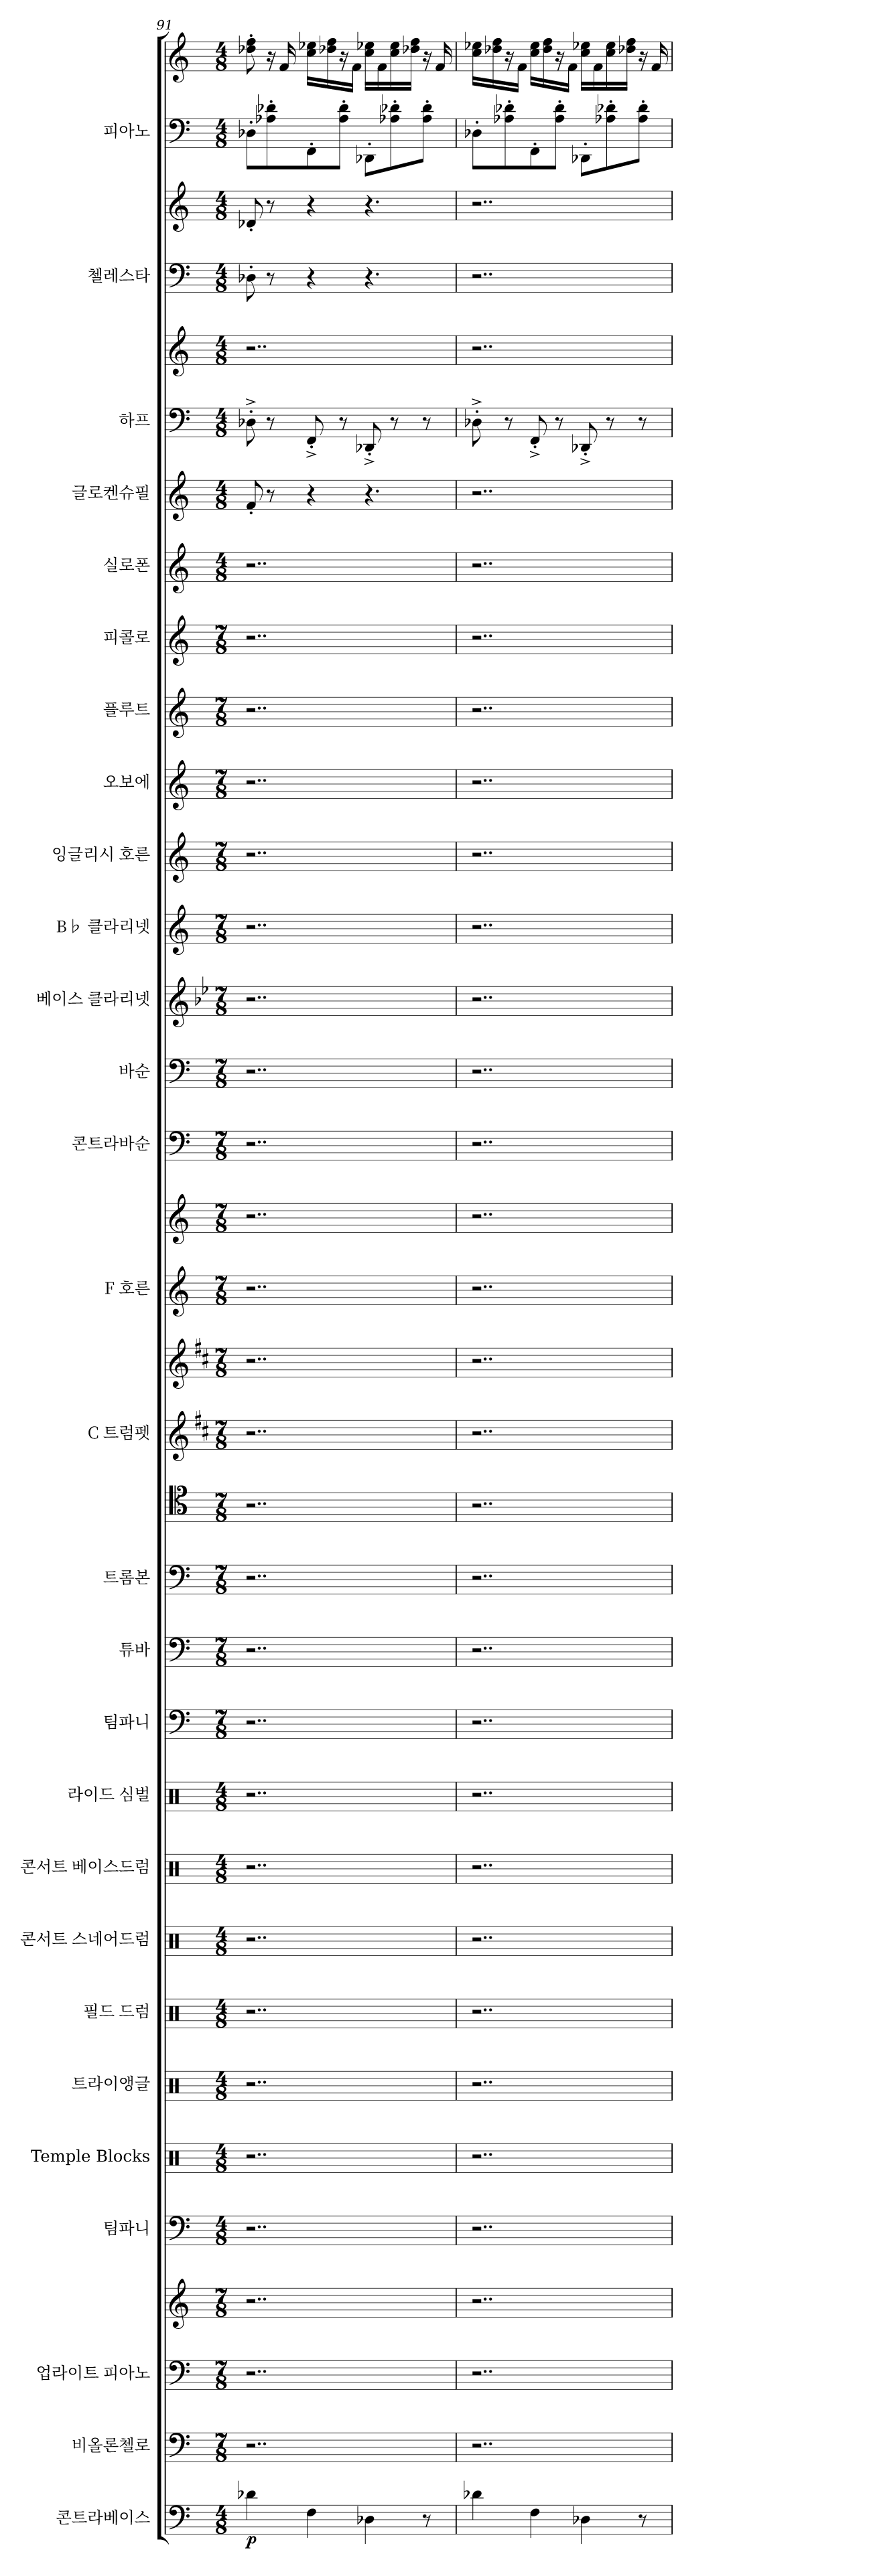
**kern	**dynam	**kern	**kern	**kern	**kern	**kern	**kern	**kern	**kern	**kern	**kern	**kern	**kern	**kern	**kern	**kern	**kern	**kern	**kern	**kern	**kern	**kern	**kern	**kern	**kern	**kern	**kern	**kern	**kern	**kern	**kern	**kern	**kern	**kern	**kern
*part28	*part28	*part27	*part26	*part26	*part25	*part24	*part23	*part22	*part21	*part20	*part19	*part18	*part17	*part16	*part16	*part15	*part15	*part14	*part14	*part13	*part12	*part11	*part10	*part9	*part8	*part7	*part6	*part5	*part4	*part3	*part3	*part2	*part2	*part1	*part1
*staff35	*staff35	*staff34	*staff33	*staff32	*staff31	*staff30	*staff29	*staff28	*staff27	*staff26	*staff25	*staff24	*staff23	*staff22	*staff21	*staff20	*staff19	*staff18	*staff17	*staff16	*staff15	*staff14	*staff13	*staff12	*staff11	*staff10	*staff9	*staff8	*staff7	*staff6	*staff5	*staff4	*staff3	*staff2	*staff1
*I"콘트라베이스	*	*I"비올론첼로	*I"업라이트 피아노	*	*I"팀파니	*I"Temple Blocks	*I"트라이앵글	*I"필드 드럼	*I"콘서트 스네어드럼	*I"콘서트 베이스드럼	*I"라이드 심벌	*I"팀파니	*I"튜바	*I"트롬본	*	*I"C 트럼펫	*	*I"F 호른	*	*I"콘트라바순	*I"바순	*I"베이스 클라리넷	*I"B♭ 클라리넷	*I"잉글리시 호른	*I"오보에	*I"플루트	*I"피콜로	*I"실로폰	*I"글로켄슈필	*I"하프	*	*I"첼레스타	*	*I"피아노	*
*	*	*	*	*	*	*I'Tmp. Bl.	*	*	*	*	*	*	*	*	*	*	*	*	*	*	*	*	*	*	*	*	*	*	*	*	*	*	*	*	*
!!LO:PB:g=z
*clefF4	*	*clefF4	*clefF4	*clefG2	*clefF4	*clefX	*clefX	*clefX	*clefX	*clefX	*clefX	*clefF4	*clefF4	*clefF4	*clefC4	*clefG2	*clefG2	*clefG2	*clefG2	*clefF4	*clefF4	*clefG2	*clefG2	*clefG2	*clefG2	*clefG2	*clefG2	*clefG2	*clefG2	*clefF4	*clefG2	*clefF4	*clefG2	*clefF4	*clefG2
*ITrd7c12	*	*	*	*	*	*	*	*	*	*	*	*	*	*	*	*ITrd1c2	*ITrd1c2	*ITrd4c7	*ITrd4c7	*ITrd7c12	*	*ITrd8c14	*ITrd1c2	*ITrd4c7	*	*	*ITrd-7c-12	*ITrd-7c-12	*ITrd-14c-24	*	*	*ITrd-7c-12	*ITrd-7c-12	*	*
*k[]	*	*k[]	*k[]	*k[]	*k[]	*k[]	*k[]	*k[]	*k[]	*k[]	*k[]	*k[]	*k[]	*k[]	*k[]	*k[]	*k[]	*k[b-]	*k[b-]	*k[]	*k[]	*k[b-e-]	*k[b-e-]	*k[b-]	*k[]	*k[]	*k[]	*k[]	*k[]	*k[]	*k[]	*k[]	*k[]	*k[]	*k[]
*M4/8+3/8	*	*M7/8	*M7/8	*M7/8	*M4/8+3/8	*M4/8+3/8	*M4/8+3/8	*M4/8+3/8	*M4/8+3/8	*M4/8+3/8	*M4/8+3/8	*M7/8	*M7/8	*M7/8	*M7/8	*M7/8	*M7/8	*M7/8	*M7/8	*M7/8	*M7/8	*M7/8	*M7/8	*M7/8	*M7/8	*M7/8	*M7/8	*M4/8+3/8	*M4/8+3/8	*M4/8+3/8	*M4/8+3/8	*M4/8+3/8	*M4/8+3/8	*M4/8+3/8	*M4/8+3/8
=91	=91	=91	=91	=91	=91	=91	=91	=91	=91	=91	=91	=91	=91	=91	=91	=91	=91	=91	=91	=91	=91	=91	=91	=91	=91	=91	=91	=91	=91	=91	=91	=91	=91	=91	=91
!	!LO:DY:b	!	!	!	!	!	!	!	!	!	!	!	!	!	!	!	!	!	!	!	!	!	!	!	!	!	!	!	!	!	!	!	!	!	!
4D-X\	p	2..r	2..r	2..r	2..r	2..r	2..r	2..r	2..r	2..r	2..r	2..r	2..r	2..r	2..r	2..r	2..r	2..r	2..r	2..r	2..r	2..r	2..r	2..r	2..r	2..r	2..r	2..r	8fff'/	8D-X'^\	2..r	8d-X'\	8dd-X'/	8D-X'\L	8dd-X\' 8ff\'
.	.	.	.	.	.	.	.	.	.	.	.	.	.	.	.	.	.	.	.	.	.	.	.	.	.	.	.	.	8r	8r	.	8r	8r	8A-X\' 8d-X\'	16r
.	.	.	.	.	.	.	.	.	.	.	.	.	.	.	.	.	.	.	.	.	.	.	.	.	.	.	.	.	.	.	.	.	.	.	16f/
4FF\	.	.	.	.	.	.	.	.	.	.	.	.	.	.	.	.	.	.	.	.	.	.	.	.	.	.	.	.	4r	8FF'^/	.	4r	4r	8FF'\	16cc\ 16ee-X\LL
.	.	.	.	.	.	.	.	.	.	.	.	.	.	.	.	.	.	.	.	.	.	.	.	.	.	.	.	.	.	.	.	.	.	.	16dd-X\ 16ff\
.	.	.	.	.	.	.	.	.	.	.	.	.	.	.	.	.	.	.	.	.	.	.	.	.	.	.	.	.	.	8r	.	.	.	8A-\' 8d-\'J	16r
.	.	.	.	.	.	.	.	.	.	.	.	.	.	.	.	.	.	.	.	.	.	.	.	.	.	.	.	.	.	.	.	.	.	.	16f\JJ
4DD-X\	.	.	.	.	.	.	.	.	.	.	.	.	.	.	.	.	.	.	.	.	.	.	.	.	.	.	.	.	4.r	8DD-X'^/	.	4.r	4.r	8DD-X'\L	16cc\ 16ee-X\LL
.	.	.	.	.	.	.	.	.	.	.	.	.	.	.	.	.	.	.	.	.	.	.	.	.	.	.	.	.	.	.	.	.	.	.	16f\
.	.	.	.	.	.	.	.	.	.	.	.	.	.	.	.	.	.	.	.	.	.	.	.	.	.	.	.	.	.	8r	.	.	.	8A-X\' 8d-X\'	16cc\ 16ee-\
.	.	.	.	.	.	.	.	.	.	.	.	.	.	.	.	.	.	.	.	.	.	.	.	.	.	.	.	.	.	.	.	.	.	.	16dd-X\ 16ff\JJ
8r	.	.	.	.	.	.	.	.	.	.	.	.	.	.	.	.	.	.	.	.	.	.	.	.	.	.	.	.	.	8r	.	.	.	8A-\' 8d-\'J	16r
.	.	.	.	.	.	.	.	.	.	.	.	.	.	.	.	.	.	.	.	.	.	.	.	.	.	.	.	.	.	.	.	.	.	.	16f/
=92	=92	=92	=92	=92	=92	=92	=92	=92	=92	=92	=92	=92	=92	=92	=92	=92	=92	=92	=92	=92	=92	=92	=92	=92	=92	=92	=92	=92	=92	=92	=92	=92	=92	=92	=92
4D-X\	.	2..r	2..r	2..r	2..r	2..r	2..r	2..r	2..r	2..r	2..r	2..r	2..r	2..r	2..r	2..r	2..r	2..r	2..r	2..r	2..r	2..r	2..r	2..r	2..r	2..r	2..r	2..r	2..r	8D-X'^\	2..r	2..r	2..r	8D-X'\L	16cc\ 16ee-X\LL
.	.	.	.	.	.	.	.	.	.	.	.	.	.	.	.	.	.	.	.	.	.	.	.	.	.	.	.	.	.	.	.	.	.	.	16dd-X\ 16ff\
.	.	.	.	.	.	.	.	.	.	.	.	.	.	.	.	.	.	.	.	.	.	.	.	.	.	.	.	.	.	8r	.	.	.	8A-X\' 8d-X\'	16r
.	.	.	.	.	.	.	.	.	.	.	.	.	.	.	.	.	.	.	.	.	.	.	.	.	.	.	.	.	.	.	.	.	.	.	16f\JJ
4FF\	.	.	.	.	.	.	.	.	.	.	.	.	.	.	.	.	.	.	.	.	.	.	.	.	.	.	.	.	.	8FF'^/	.	.	.	8FF'\	16cc\ 16ee-\LL
.	.	.	.	.	.	.	.	.	.	.	.	.	.	.	.	.	.	.	.	.	.	.	.	.	.	.	.	.	.	.	.	.	.	.	16dd-\ 16ff\
.	.	.	.	.	.	.	.	.	.	.	.	.	.	.	.	.	.	.	.	.	.	.	.	.	.	.	.	.	.	8r	.	.	.	8A-\' 8d-\'J	16r
.	.	.	.	.	.	.	.	.	.	.	.	.	.	.	.	.	.	.	.	.	.	.	.	.	.	.	.	.	.	.	.	.	.	.	16f\JJ
4DD-X\	.	.	.	.	.	.	.	.	.	.	.	.	.	.	.	.	.	.	.	.	.	.	.	.	.	.	.	.	.	8DD-X'^/	.	.	.	8DD-X'\L	16cc\ 16ee-X\LL
.	.	.	.	.	.	.	.	.	.	.	.	.	.	.	.	.	.	.	.	.	.	.	.	.	.	.	.	.	.	.	.	.	.	.	16f\
.	.	.	.	.	.	.	.	.	.	.	.	.	.	.	.	.	.	.	.	.	.	.	.	.	.	.	.	.	.	8r	.	.	.	8A-X\' 8d-X\'	16cc\ 16ee-\
.	.	.	.	.	.	.	.	.	.	.	.	.	.	.	.	.	.	.	.	.	.	.	.	.	.	.	.	.	.	.	.	.	.	.	16dd-X\ 16ff\JJ
8r	.	.	.	.	.	.	.	.	.	.	.	.	.	.	.	.	.	.	.	.	.	.	.	.	.	.	.	.	.	8r	.	.	.	8A-\' 8d-\'J	16r
.	.	.	.	.	.	.	.	.	.	.	.	.	.	.	.	.	.	.	.	.	.	.	.	.	.	.	.	.	.	.	.	.	.	.	16f/
=	=	=	=	=	=	=	=	=	=	=	=	=	=	=	=	=	=	=	=	=	=	=	=	=	=	=	=	=	=	=	=	=	=	=	=
*-	*-	*-	*-	*-	*-	*-	*-	*-	*-	*-	*-	*-	*-	*-	*-	*-	*-	*-	*-	*-	*-	*-	*-	*-	*-	*-	*-	*-	*-	*-	*-	*-	*-	*-	*-
